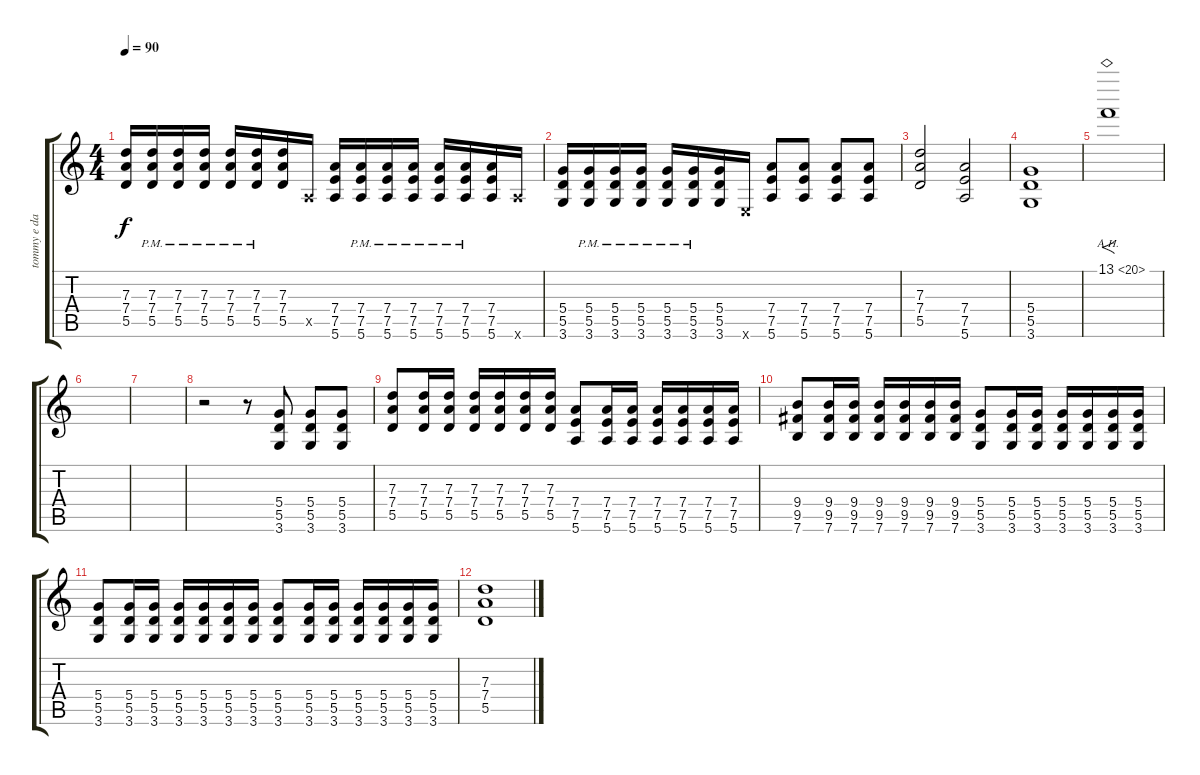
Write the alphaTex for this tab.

\track ("tommy e dany" "tommy e da") {instrument overdrivenguitar}
\staff {score tabs}
\tuning (E4 B3 G3 D3 A2 E2) {hide}
\ts (4 4)
\tempo 90
\clef g2
\ks c
(7.3 7.4 5.5).16{dy f} (7.3{pm} 7.4{pm} 5.5{pm}).16 (7.3{pm} 7.4{pm} 5.5{pm}).16 (7.3{pm} 7.4{pm} 5.5{pm}).16 (7.3{pm} 7.4{pm} 5.5{pm}).16 (7.3{pm} 7.4{pm} 5.5{pm}).16 (7.3 7.4 5.5).16 0.5{x}.16 (7.4 7.5 5.6).16 (7.4{pm} 7.5{pm} 5.6{pm}).16 (7.4{pm} 7.5{pm} 5.6{pm}).16 (7.4{pm} 7.5{pm} 5.6{pm}).16 (7.4{pm} 7.5{pm} 5.6{pm}).16 (7.4{pm} 7.5{pm} 5.6{pm}).16 (7.4 7.5 5.6).16 5.6{x}.16 |
(5.4 5.5 3.6).16 (5.4{pm} 5.5{pm} 3.6{pm}).16 (5.4{pm} 5.5{pm} 3.6{pm}).16 (5.4{pm} 5.5{pm} 3.6{pm}).16 (5.4{pm} 5.5{pm} 3.6{pm}).16 (5.4{pm} 5.5{pm} 3.6{pm}).16 (5.4 5.5 3.6).16 0.6{x}.16 (7.4 7.5 5.6).8 (7.4 7.5 5.6).8 (7.4 7.5 5.6).8 (7.4 7.5 5.6).8 |
(7.3 7.4 5.5).2 (7.4 7.5 5.6).2 |
(5.4 5.5 3.6).1 |
13.1{ah 7}.1{f} |
|
|
r.2 r.8 (5.4 5.5 3.6).8 (5.4 5.5 3.6).8 (5.4 5.5 3.6).8 |
(7.3 7.4 5.5).8 (7.3 7.4 5.5).16 (7.3 7.4 5.5).16 (7.3 7.4 5.5).16 (7.3 7.4 5.5).16 (7.3 7.4 5.5).16 (7.3 7.4 5.5).16 (7.4 7.5 5.6).8 (7.4 7.5 5.6).16 (7.4 7.5 5.6).16 (7.4 7.5 5.6).16 (7.4 7.5 5.6).16 (7.4 7.5 5.6).16 (7.4 7.5 5.6).16 |
(9.4 9.5 7.6).8 (9.4 9.5 7.6).16 (9.4 9.5 7.6).16 (9.4 9.5 7.6).16 (9.4 9.5 7.6).16 (9.4 9.5 7.6).16 (9.4 9.5 7.6).16 (5.4 5.5 3.6).8 (5.4 5.5 3.6).16 (5.4 5.5 3.6).16 (5.4 5.5 3.6).16 (5.4 5.5 3.6).16 (5.4 5.5 3.6).16 (5.4 5.5 3.6).16 |
(5.4 5.5 3.6).8 (5.4 5.5 3.6).16 (5.4 5.5 3.6).16 (5.4 5.5 3.6).16 (5.4 5.5 3.6).16 (5.4 5.5 3.6).16 (5.4 5.5 3.6).16 (5.4 5.5 3.6).8 (5.4 5.5 3.6).16 (5.4 5.5 3.6).16 (5.4 5.5 3.6).16 (5.4 5.5 3.6).16 (5.4 5.5 3.6).16 (5.4 5.5 3.6).16 |
(7.3 7.4 5.5).1
